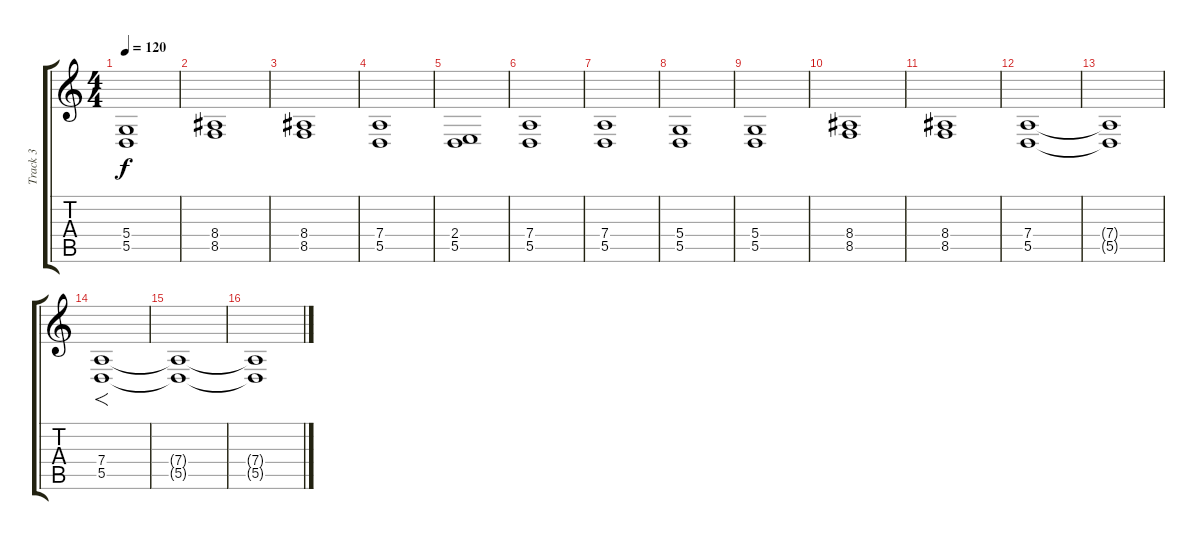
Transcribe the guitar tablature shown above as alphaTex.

\track ("Track 3" "Track 3") {instrument pad4choir}
\staff {score tabs}
\tuning (E4 B3 G3 D3 A2 E2) {hide}
\ts (4 4)
\tempo 120
\clef g2
\ks c
(5.4 5.5).1{dy f} |
(8.4 8.5).1 |
(8.4 8.5).1 |
(7.4 5.5).1 |
(2.4 5.5).1 |
(7.4 5.5).1 |
(7.4 5.5).1 |
(5.4 5.5).1 |
(5.4 5.5).1 |
(8.4 8.5).1 |
(8.4 8.5).1 |
(7.4 5.5).1 |
(7.4{t} 5.5{t}).1 |
(7.4 5.5).1{f} |
(7.4{t} 5.5{t}).1 |
(7.4{t} 5.5{t}).1
